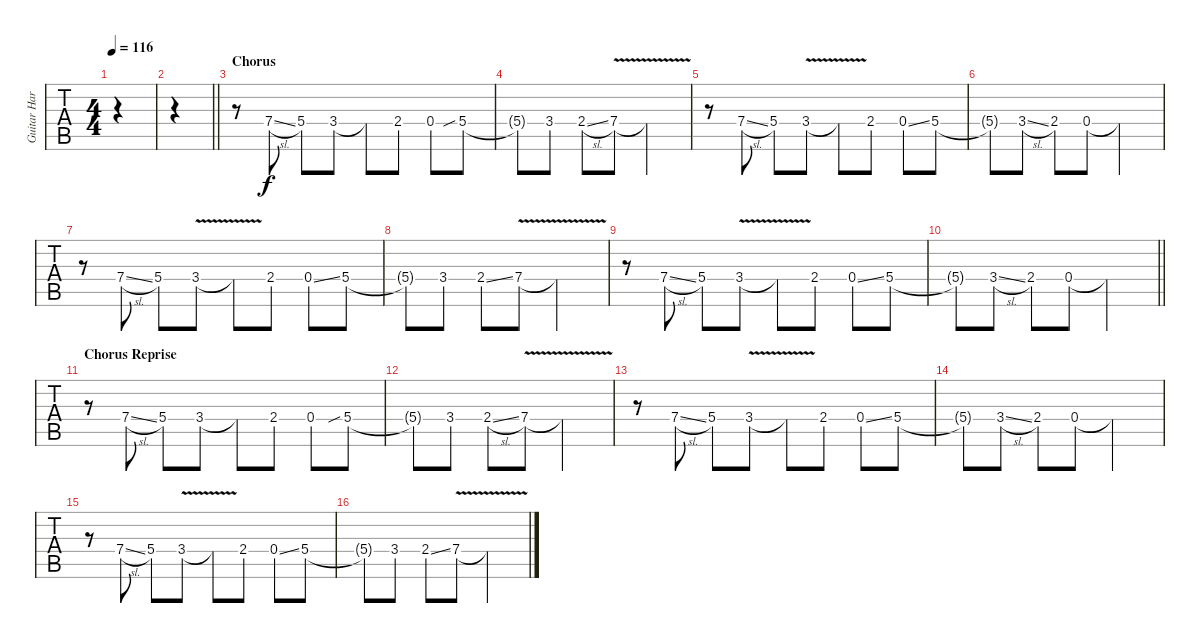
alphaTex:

\track ("Guitar Harmony (Tr. 12A)" "Guitar Har") {instrument distortionguitar}
\staff {tabs}
\tuning (E4 B3 G3 D3 A2 E2) {hide}
\ts (4 4)
\tempo 116
\clef g2
\ks c
|
\barLineRight lightlight
|
\section ("" "Chorus")
r.8 7.4{sl}.8 5.4.8 3.4.8 3.4{t}.8 2.4.8 0.4.8 5.4{sib}.8 |
5.4{t}.8 3.4.8 2.4{sl}.8 7.4{v}.8 7.4{t}.2 |
r.8 7.4{sl}.8 5.4.8 3.4{v}.8 3.4{t}.8 2.4.8 0.4{ss}.8 5.4.8 |
5.4{t}.8 3.4{sl}.8 2.4.8 0.4.8 0.4{t}.2 |
r.8 7.4{sl}.8 5.4.8 3.4{v}.8 3.4{t}.8 2.4.8 0.4{ss}.8 5.4.8 |
5.4{t}.8 3.4.8 2.4{ss}.8 7.4{v}.8 7.4{t}.2 |
r.8 7.4{sl}.8 5.4.8 3.4{v}.8 3.4{t}.8 2.4.8 0.4{ss}.8 5.4.8 |
\barLineRight lightlight
5.4{t}.8 3.4{sl}.8 2.4.8 0.4.8 0.4{t}.2 |
\section ("" "Chorus Reprise")
r.8 7.4{sl}.8 5.4.8 3.4.8 3.4{t}.8 2.4.8 0.4.8 5.4{sib}.8 |
5.4{t}.8 3.4.8 2.4{sl}.8 7.4{v}.8 7.4{t}.2 |
r.8 7.4{sl}.8 5.4.8 3.4{v}.8 3.4{t}.8 2.4.8 0.4{ss}.8 5.4.8 |
5.4{t}.8 3.4{sl}.8 2.4.8 0.4.8 0.4{t}.2 |
r.8 7.4{sl}.8 5.4.8 3.4{v}.8 3.4{t}.8 2.4.8 0.4{ss}.8 5.4.8 |
5.4{t}.8 3.4.8 2.4{ss}.8 7.4{v}.8 7.4{t}.2
